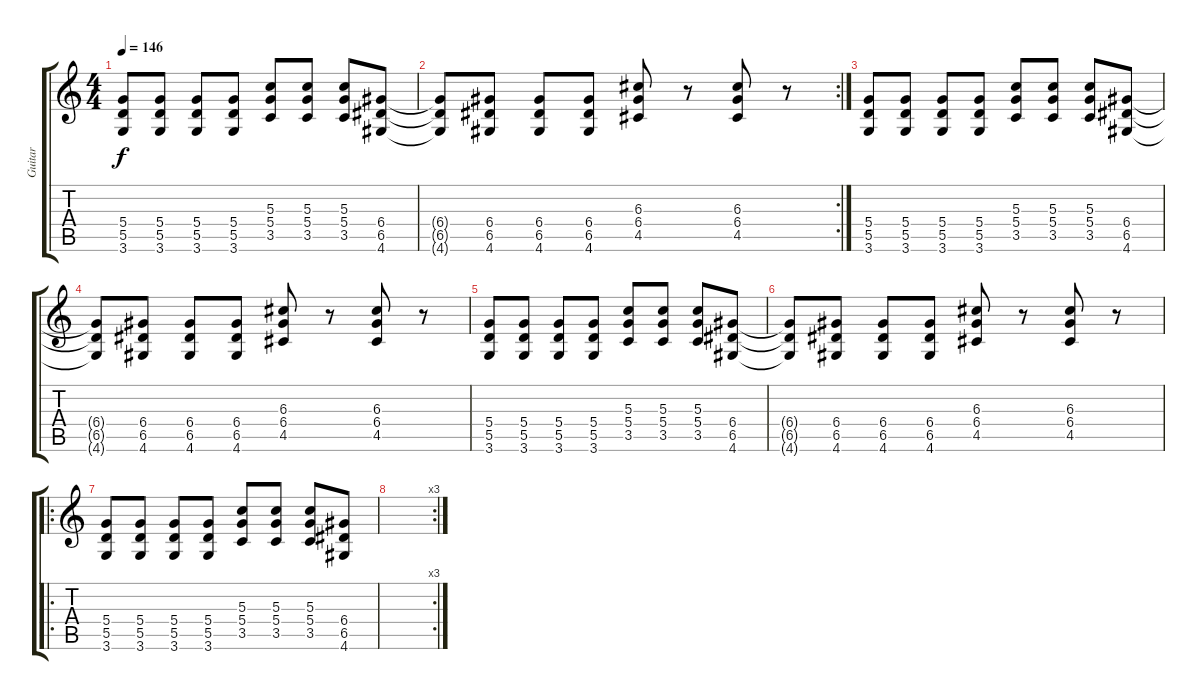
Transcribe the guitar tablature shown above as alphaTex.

\track ("Guitar" "Guitar") {instrument distortionguitar}
\staff {score tabs}
\tuning (E4 B3 G3 D3 A2 E2) {hide}
\ts (4 4)
\tempo 146
\clef g2
\ks c
(5.4 5.5 3.6).8{dy f} (5.4 5.5 3.6).8 (5.4 5.5 3.6).8 (5.4 5.5 3.6).8 (5.3 5.4 3.5).8 (5.3 5.4 3.5).8 (5.3 5.4 3.5).8 (6.4 6.5 4.6).8 |
\rc 2
(6.4{t} 6.5{t} 4.6{t}).8 (6.4 6.5 4.6).8 (6.4 6.5 4.6).8 (6.4 6.5 4.6).8 (6.3 6.4 4.5).8 r.8 (6.3 6.4 4.5).8 r.8 |
(5.4 5.5 3.6).8 (5.4 5.5 3.6).8 (5.4 5.5 3.6).8 (5.4 5.5 3.6).8 (5.3 5.4 3.5).8 (5.3 5.4 3.5).8 (5.3 5.4 3.5).8 (6.4 6.5 4.6).8 |
(6.4{t} 6.5{t} 4.6{t}).8 (6.4 6.5 4.6).8 (6.4 6.5 4.6).8 (6.4 6.5 4.6).8 (6.3 6.4 4.5).8 r.8 (6.3 6.4 4.5).8 r.8 |
(5.4 5.5 3.6).8 (5.4 5.5 3.6).8 (5.4 5.5 3.6).8 (5.4 5.5 3.6).8 (5.3 5.4 3.5).8 (5.3 5.4 3.5).8 (5.3 5.4 3.5).8 (6.4 6.5 4.6).8 |
(6.4{t} 6.5{t} 4.6{t}).8 (6.4 6.5 4.6).8 (6.4 6.5 4.6).8 (6.4 6.5 4.6).8 (6.3 6.4 4.5).8 r.8 (6.3 6.4 4.5).8 r.8 |
\ro
(5.4 5.5 3.6).8 (5.4 5.5 3.6).8 (5.4 5.5 3.6).8 (5.4 5.5 3.6).8 (5.3 5.4 3.5).8 (5.3 5.4 3.5).8 (5.3 5.4 3.5).8 (6.4 6.5 4.6).8 |
\rc 3
